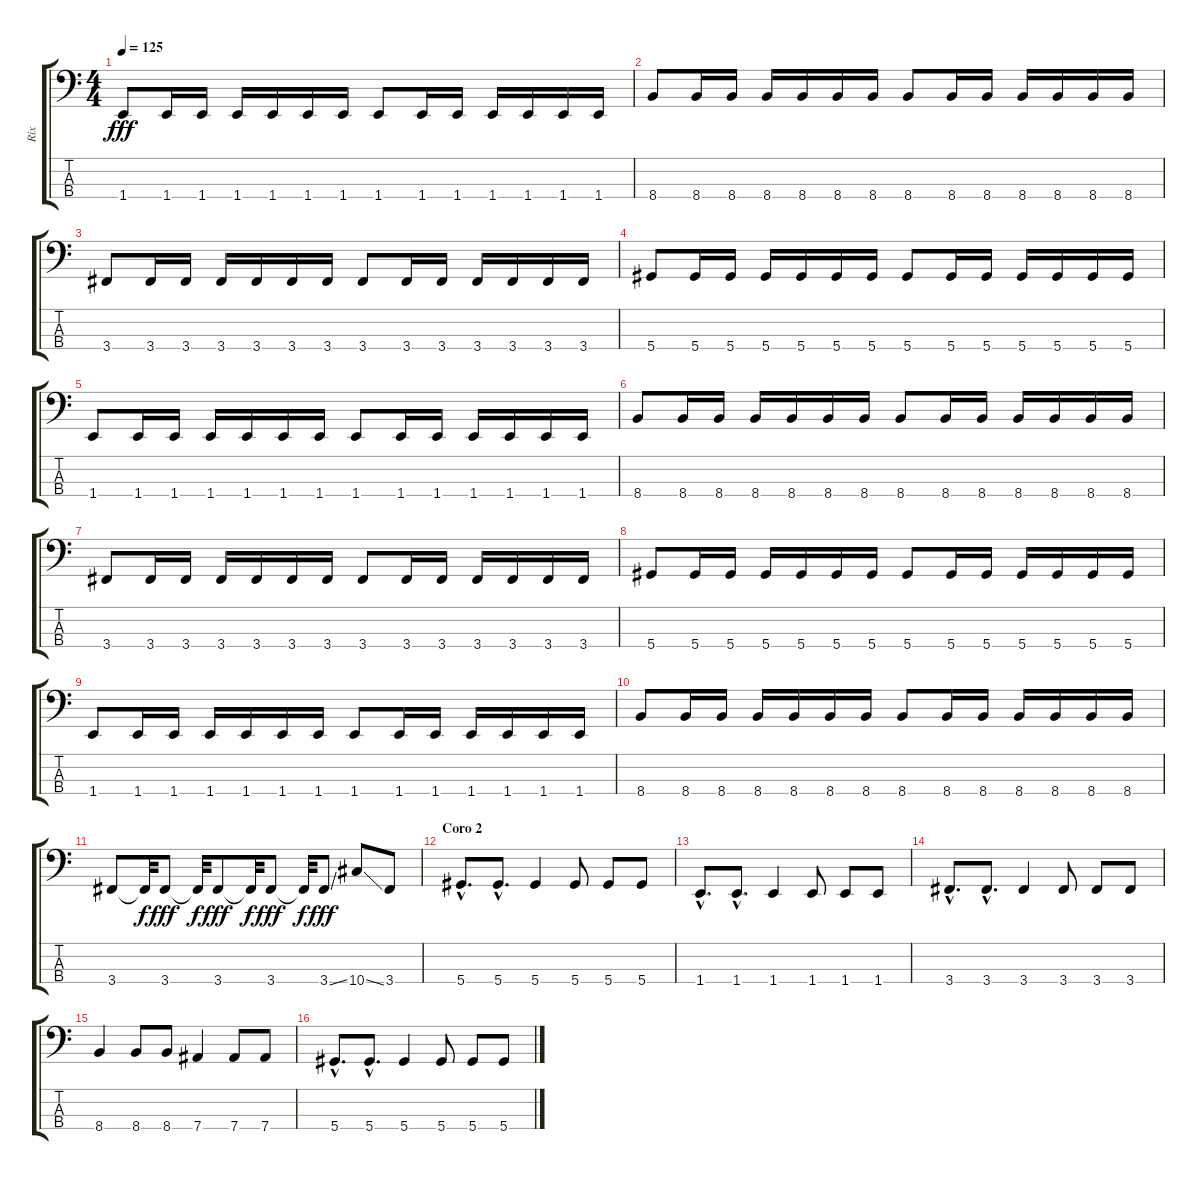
\track ("Rix" "Rix") {instrument electricbasspick}
\staff {score tabs}
\tuning (Gb2 Db2 Ab1 Eb1) {hide}
\ts (4 4)
\tempo 125
\clef f4
\ks c
1.4.8{dy fff} 1.4.16 1.4.16 1.4.16 1.4.16 1.4.16 1.4.16 1.4.8 1.4.16 1.4.16 1.4.16 1.4.16 1.4.16 1.4.16 |
8.4.8 8.4.16 8.4.16 8.4.16 8.4.16 8.4.16 8.4.16 8.4.8 8.4.16 8.4.16 8.4.16 8.4.16 8.4.16 8.4.16 |
3.4.8 3.4.16 3.4.16 3.4.16 3.4.16 3.4.16 3.4.16 3.4.8 3.4.16 3.4.16 3.4.16 3.4.16 3.4.16 3.4.16 |
5.4.8 5.4.16 5.4.16 5.4.16 5.4.16 5.4.16 5.4.16 5.4.8 5.4.16 5.4.16 5.4.16 5.4.16 5.4.16 5.4.16 |
1.4.8 1.4.16 1.4.16 1.4.16 1.4.16 1.4.16 1.4.16 1.4.8 1.4.16 1.4.16 1.4.16 1.4.16 1.4.16 1.4.16 |
8.4.8 8.4.16 8.4.16 8.4.16 8.4.16 8.4.16 8.4.16 8.4.8 8.4.16 8.4.16 8.4.16 8.4.16 8.4.16 8.4.16 |
3.4.8 3.4.16 3.4.16 3.4.16 3.4.16 3.4.16 3.4.16 3.4.8 3.4.16 3.4.16 3.4.16 3.4.16 3.4.16 3.4.16 |
5.4.8 5.4.16 5.4.16 5.4.16 5.4.16 5.4.16 5.4.16 5.4.8 5.4.16 5.4.16 5.4.16 5.4.16 5.4.16 5.4.16 |
1.4.8 1.4.16 1.4.16 1.4.16 1.4.16 1.4.16 1.4.16 1.4.8 1.4.16 1.4.16 1.4.16 1.4.16 1.4.16 1.4.16 |
8.4.8 8.4.16 8.4.16 8.4.16 8.4.16 8.4.16 8.4.16 8.4.8 8.4.16 8.4.16 8.4.16 8.4.16 8.4.16 8.4.16 |
3.4.8 3.4{t}.32{dy f} 3.4.8{dy fff} 3.4{t}.32{dy f} 3.4.8{dy fff} 3.4{t}.32{dy f} 3.4.8{dy fff} 3.4{t}.32{dy f} 3.4{ss}.8{dy fff} 10.4{ss}.8 3.4.8 |
\section ("" "Coro 2")
5.4{hac}.8{d} 5.4{hac}.8{d} 5.4.4 5.4.8 5.4.8 5.4.8 |
1.4{hac}.8{d} 1.4{hac}.8{d} 1.4.4 1.4.8 1.4.8 1.4.8 |
3.4{hac}.8{d} 3.4{hac}.8{d} 3.4.4 3.4.8 3.4.8 3.4.8 |
8.4.4 8.4.8 8.4.8 7.4.4 7.4.8 7.4.8 |
5.4{hac}.8{d} 5.4{hac}.8{d} 5.4.4 5.4.8 5.4.8 5.4.8
